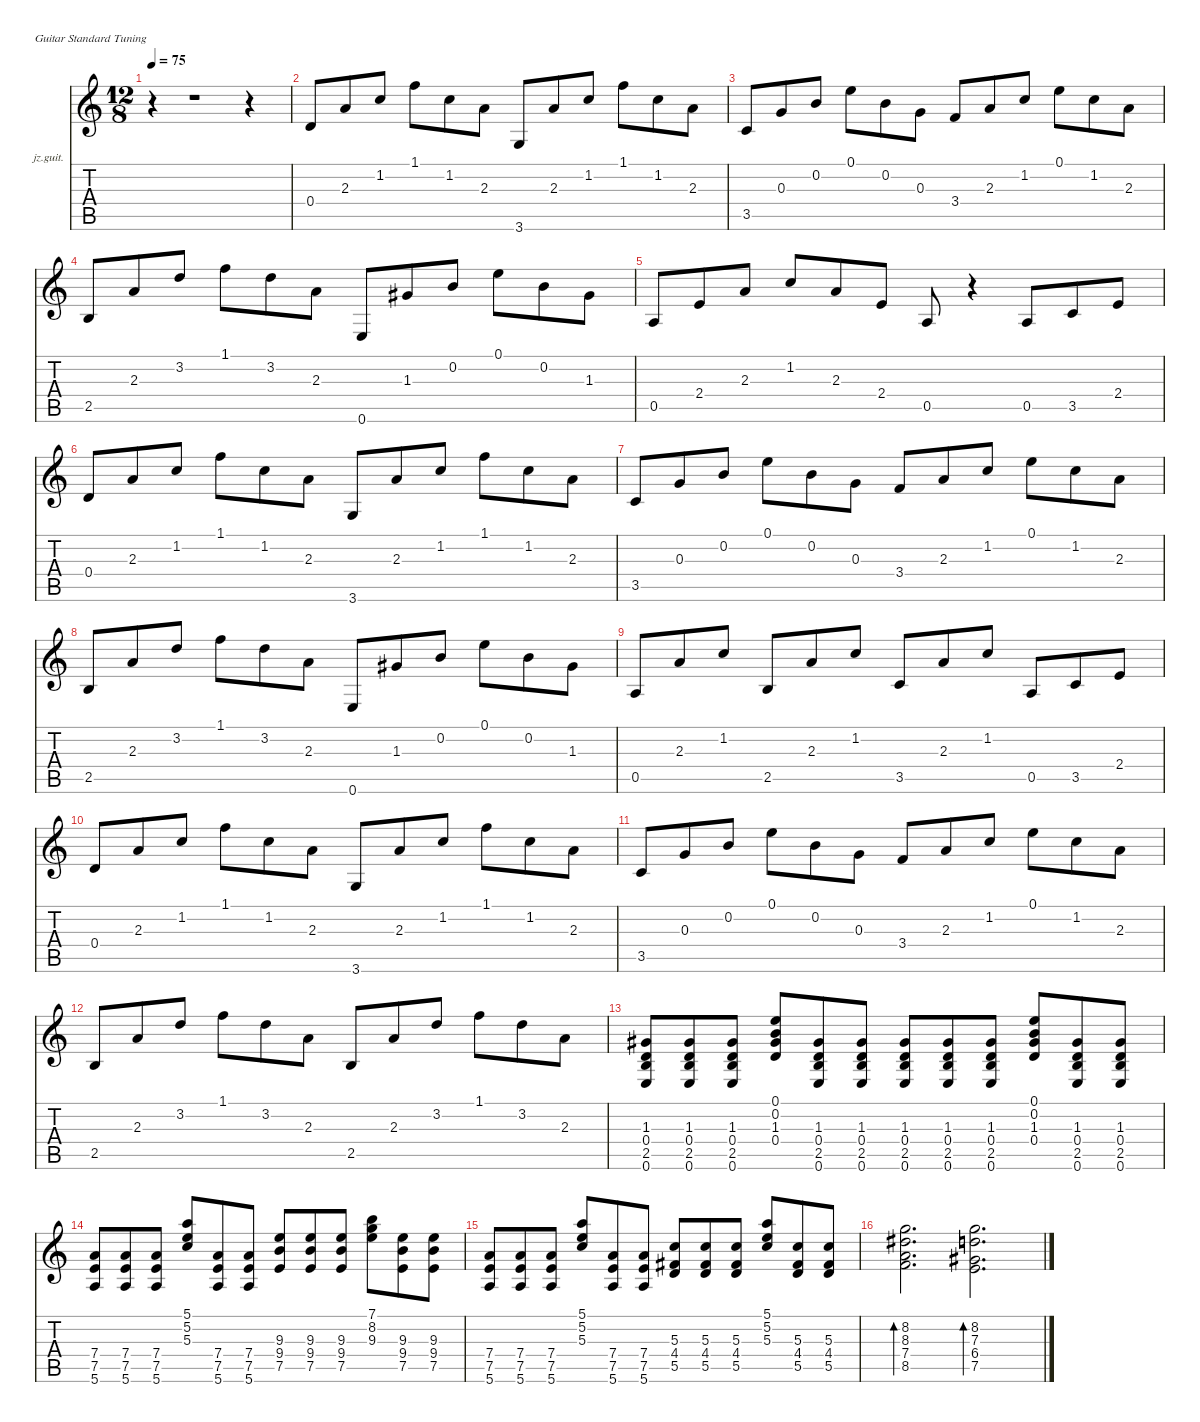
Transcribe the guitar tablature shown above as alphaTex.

\defaultSystemsLayout 4
\hideDynamics
\bracketExtendMode nobrackets
\firstSystemTrackNameOrientation horizontal
\otherSystemsTrackNameOrientation horizontal
\track ("Guitar 2" "jz.guit.") {instrument electricguitarjazz}
\staff {score tabs}
\tuning (E4 B3 G3 D3 A2 E2)
\ts (12 8)
\beaming (8 3 3 3 3)
\tempo 75
\clef g2
\ks c
r.4{dy f instrument electricguitarjazz beam Down} r.1{beam Down} r.4{beam Down} |
0.4.8{beam Up} 2.3.8{beam Up} 1.2.8{beam Up} 1.1.8{beam Down} 1.2.8{beam Down} 2.3.8{beam Down} 3.6.8{beam Up} 2.3.8{beam Up} 1.2.8{beam Up} 1.1.8{beam Down} 1.2.8{beam Down} 2.3.8{beam Down} |
3.5.8{beam Up} 0.3.8{beam Up} 0.2.8{beam Up} 0.1.8{beam Down} 0.2.8{beam Down} 0.3.8{beam Down} 3.4.8{beam Up} 2.3.8{beam Up} 1.2.8{beam Up} 0.1.8{beam Down} 1.2.8{beam Down} 2.3.8{beam Down} |
2.5.8{beam Up} 2.3.8{beam Up} 3.2.8{beam Up} 1.1.8{beam Down} 3.2.8{beam Down} 2.3.8{beam Down} 0.6.8{beam Up} 1.3{acc #}.8{beam Up} 0.2.8{beam Up} 0.1.8{beam Down} 0.2.8{beam Down} 1.3{acc #}.8{beam Down} |
0.5.8{beam Up} 2.4.8{beam Up} 2.3.8{beam Up} 1.2.8{beam Up} 2.3.8{beam Up} 2.4.8{beam Up} 0.5.8{beam Up} r.4{beam Up} 0.5.8{beam Up} 3.5.8{beam Up} 2.4.8{beam Up} |
0.4.8{beam Up} 2.3.8{beam Up} 1.2.8{beam Up} 1.1.8{beam Down} 1.2.8{beam Down} 2.3.8{beam Down} 3.6.8{beam Up} 2.3.8{beam Up} 1.2.8{beam Up} 1.1.8{beam Down} 1.2.8{beam Down} 2.3.8{beam Down} |
3.5.8{beam Up} 0.3.8{beam Up} 0.2.8{beam Up} 0.1.8{beam Down} 0.2.8{beam Down} 0.3.8{beam Down} 3.4.8{beam Up} 2.3.8{beam Up} 1.2.8{beam Up} 0.1.8{beam Down} 1.2.8{beam Down} 2.3.8{beam Down} |
2.5.8{beam Up} 2.3.8{beam Up} 3.2.8{beam Up} 1.1.8{beam Down} 3.2.8{beam Down} 2.3.8{beam Down} 0.6.8{beam Up} 1.3{acc #}.8{beam Up} 0.2.8{beam Up} 0.1.8{beam Down} 0.2.8{beam Down} 1.3{acc #}.8{beam Down} |
0.5.8{beam Up} 2.3.8{beam Up} 1.2.8{beam Up} 2.5.8{beam Up} 2.3.8{beam Up} 1.2.8{beam Up} 3.5.8{beam Up} 2.3.8{beam Up} 1.2.8{beam Up} 0.5.8{beam Up} 3.5.8{beam Up} 2.4.8{beam Up} |
0.4.8{beam Up} 2.3.8{beam Up} 1.2.8{beam Up} 1.1.8{beam Down} 1.2.8{beam Down} 2.3.8{beam Down} 3.6.8{beam Up} 2.3.8{beam Up} 1.2.8{beam Up} 1.1.8{beam Down} 1.2.8{beam Down} 2.3.8{beam Down} |
3.5.8{beam Up} 0.3.8{beam Up} 0.2.8{beam Up} 0.1.8{beam Down} 0.2.8{beam Down} 0.3.8{beam Down} 3.4.8{beam Up} 2.3.8{beam Up} 1.2.8{beam Up} 0.1.8{beam Down} 1.2.8{beam Down} 2.3.8{beam Down} |
2.5.8{beam Up} 2.3.8{beam Up} 3.2.8{beam Up} 1.1.8{beam Down} 3.2.8{beam Down} 2.3.8{beam Down} 2.5.8{beam Up} 2.3.8{beam Up} 3.2.8{beam Up} 1.1.8{beam Down} 3.2.8{beam Down} 2.3.8{beam Down} |
(1.3{acc #} 0.4 2.5 0.6).8{beam Up} (1.3{acc #} 0.4 2.5 0.6).8{beam Up} (1.3{acc #} 0.4 2.5 0.6).8{beam Up} (0.1 0.2 1.3{acc #} 0.4).8{beam Up} (1.3{acc #} 0.4 2.5 0.6).8{beam Up} (1.3{acc #} 0.4 2.5 0.6).8{beam Up} (1.3{acc #} 0.4 2.5 0.6).8{beam Up} (1.3{acc #} 0.4 2.5 0.6).8{beam Up} (1.3{acc #} 0.4 2.5 0.6).8{beam Up} (0.1 0.2 1.3{acc #} 0.4).8{beam Up} (1.3{acc #} 0.4 2.5 0.6).8{beam Up} (1.3{acc #} 0.4 2.5 0.6).8{beam Up} |
(7.4 7.5 5.6).8{beam Up} (7.4 7.5 5.6).8{beam Up} (7.4 7.5 5.6).8{beam Up} (5.1 5.2 5.3).8{beam Up} (7.4 7.5 5.6).8{beam Up} (7.4 7.5 5.6).8{beam Up} (9.3 9.4 7.5).8{beam Up} (9.3 9.4 7.5).8{beam Up} (9.3 9.4 7.5).8{beam Up} (7.1 8.2 9.3).8{beam Down} (9.3 9.4 7.5).8{beam Down} (9.3 9.4 7.5).8{beam Down} |
(7.4 7.5 5.6).8{beam Up} (7.4 7.5 5.6).8{beam Up} (7.4 7.5 5.6).8{beam Up} (5.1 5.2 5.3).8{beam Up} (7.4 7.5 5.6).8{beam Up} (7.4 7.5 5.6).8{beam Up} (5.3 4.4{acc #} 5.5).8{beam Up} (5.3 4.4{acc #} 5.5).8{beam Up} (5.3 4.4{acc #} 5.5).8{beam Up} (5.1 5.2 5.3).8{beam Up} (5.3 4.4{acc #} 5.5).8{beam Up} (5.3 4.4{acc #} 5.5).8{beam Up} |
(8.2 8.3{acc #} 7.4 8.5).2{d bd 120 beam Down} (8.2 7.3 6.4{acc #} 7.5).2{d bd 120 beam Down}
